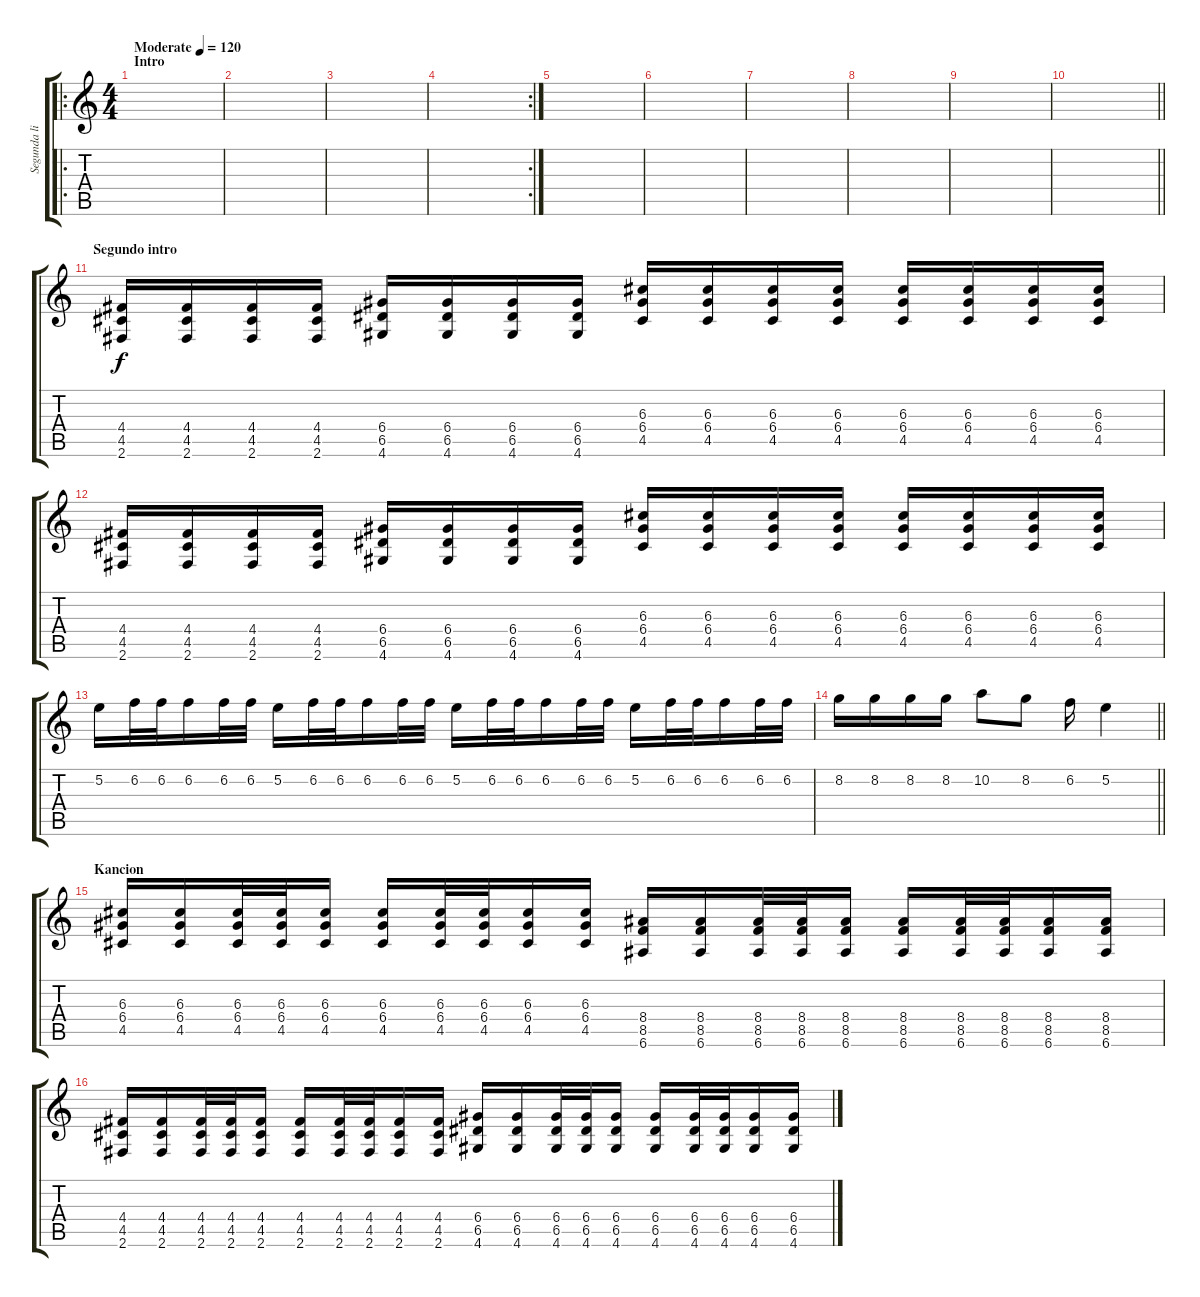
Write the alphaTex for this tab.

\track ("Segunda lira" "Segunda li") {instrument distortionguitar}
\staff {score tabs}
\tuning (E4 B3 G3 D3 A2 E2) {hide}
\ro
\ts (4 4)
\section ("" "Intro")
\tempo (120 "Moderate")
\clef g2
\ks c
|
|
|
\rc 2
|
|
|
|
|
|
\barLineRight lightlight
|
\section ("" "Segundo intro")
(4.4 4.5 2.6).16 (4.4 4.5 2.6).16 (4.4 4.5 2.6).16 (4.4 4.5 2.6).16 (6.4 6.5 4.6).16 (6.4 6.5 4.6).16 (6.4 6.5 4.6).16 (6.4 6.5 4.6).16 (6.3 6.4 4.5).16 (6.3 6.4 4.5).16 (6.3 6.4 4.5).16 (6.3 6.4 4.5).16 (6.3 6.4 4.5).16 (6.3 6.4 4.5).16 (6.3 6.4 4.5).16 (6.3 6.4 4.5).16 |
(4.4 4.5 2.6).16 (4.4 4.5 2.6).16 (4.4 4.5 2.6).16 (4.4 4.5 2.6).16 (6.4 6.5 4.6).16 (6.4 6.5 4.6).16 (6.4 6.5 4.6).16 (6.4 6.5 4.6).16 (6.3 6.4 4.5).16 (6.3 6.4 4.5).16 (6.3 6.4 4.5).16 (6.3 6.4 4.5).16 (6.3 6.4 4.5).16 (6.3 6.4 4.5).16 (6.3 6.4 4.5).16 (6.3 6.4 4.5).16 |
5.2.16 6.2.32 6.2.32 6.2.16 6.2.32 6.2.32 5.2.16 6.2.32 6.2.32 6.2.16 6.2.32 6.2.32 5.2.16 6.2.32 6.2.32 6.2.16 6.2.32 6.2.32 5.2.16 6.2.32 6.2.32 6.2.16 6.2.32 6.2.32 |
\barLineRight lightlight
8.2.16 8.2.16 8.2.16 8.2.16 10.2.8 8.2.8 6.2.16 5.2.4 |
\section ("" "Kancion")
(6.3 6.4 4.5).16 (6.3 6.4 4.5).16 (6.3 6.4 4.5).32 (6.3 6.4 4.5).32 (6.3 6.4 4.5).16 (6.3 6.4 4.5).16 (6.3 6.4 4.5).32 (6.3 6.4 4.5).32 (6.3 6.4 4.5).16 (6.3 6.4 4.5).16 (8.4 8.5 6.6).16 (8.4 8.5 6.6).16 (8.4 8.5 6.6).32 (8.4 8.5 6.6).32 (8.4 8.5 6.6).16 (8.4 8.5 6.6).16 (8.4 8.5 6.6).32 (8.4 8.5 6.6).32 (8.4 8.5 6.6).16 (8.4 8.5 6.6).16 |
(4.4 4.5 2.6).16 (4.4 4.5 2.6).16 (4.4 4.5 2.6).32 (4.4 4.5 2.6).32 (4.4 4.5 2.6).16 (4.4 4.5 2.6).16 (4.4 4.5 2.6).32 (4.4 4.5 2.6).32 (4.4 4.5 2.6).16 (4.4 4.5 2.6).16 (6.4 6.5 4.6).16 (6.4 6.5 4.6).16 (6.4 6.5 4.6).32 (6.4 6.5 4.6).32 (6.4 6.5 4.6).16 (6.4 6.5 4.6).16 (6.4 6.5 4.6).32 (6.4 6.5 4.6).32 (6.4 6.5 4.6).16 (6.4 6.5 4.6).16
